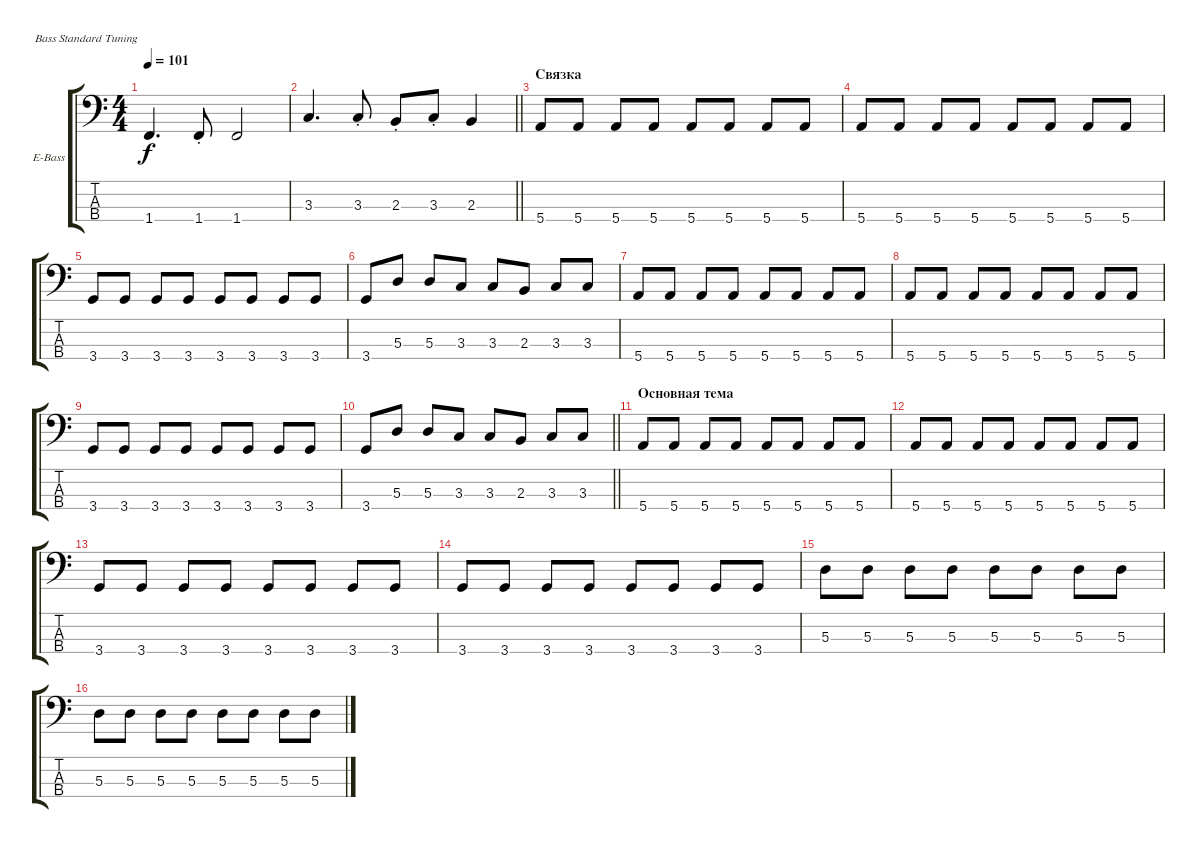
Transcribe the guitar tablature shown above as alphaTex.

\bracketExtendMode groupsimilarinstruments
\firstSystemTrackNameOrientation horizontal
\otherSystemsTrackNameOrientation horizontal
\track ("басс" "E-Bass") {instrument electricbassfinger}
\staff {score tabs}
\tuning (G2 D2 A1 E1)
\ts (4 4)
\tempo 101
\clef f4
\ks c
1.4.4{d dy f} 1.4{st}.8 1.4.2 |
\barLineRight lightlight
3.3.4{d} 3.3{st}.8 2.3{st}.8 3.3{st}.8 2.3.4 |
\section ("" "Связка")
5.4.8 5.4.8 5.4.8 5.4.8 5.4.8 5.4.8 5.4.8 5.4.8 |
5.4.8 5.4.8 5.4.8 5.4.8 5.4.8 5.4.8 5.4.8 5.4.8 |
3.4.8 3.4.8 3.4.8 3.4.8 3.4.8 3.4.8 3.4.8 3.4.8 |
3.4.8 5.3.8 5.3.8 3.3.8 3.3.8 2.3.8 3.3.8 3.3.8 |
5.4.8 5.4.8 5.4.8 5.4.8 5.4.8 5.4.8 5.4.8 5.4.8 |
5.4.8 5.4.8 5.4.8 5.4.8 5.4.8 5.4.8 5.4.8 5.4.8 |
3.4.8 3.4.8 3.4.8 3.4.8 3.4.8 3.4.8 3.4.8 3.4.8 |
\barLineRight lightlight
3.4.8 5.3.8 5.3.8 3.3.8 3.3.8 2.3.8 3.3.8 3.3.8 |
\section ("" "Основная тема")
5.4.8 5.4.8 5.4.8 5.4.8 5.4.8 5.4.8 5.4.8 5.4.8 |
5.4.8 5.4.8 5.4.8 5.4.8 5.4.8 5.4.8 5.4.8 5.4.8 |
3.4.8 3.4.8 3.4.8 3.4.8 3.4.8 3.4.8 3.4.8 3.4.8 |
3.4.8 3.4.8 3.4.8 3.4.8 3.4.8 3.4.8 3.4.8 3.4.8 |
5.3.8 5.3.8 5.3.8 5.3.8 5.3.8 5.3.8 5.3.8 5.3.8 |
5.3.8 5.3.8 5.3.8 5.3.8 5.3.8 5.3.8 5.3.8 5.3.8
